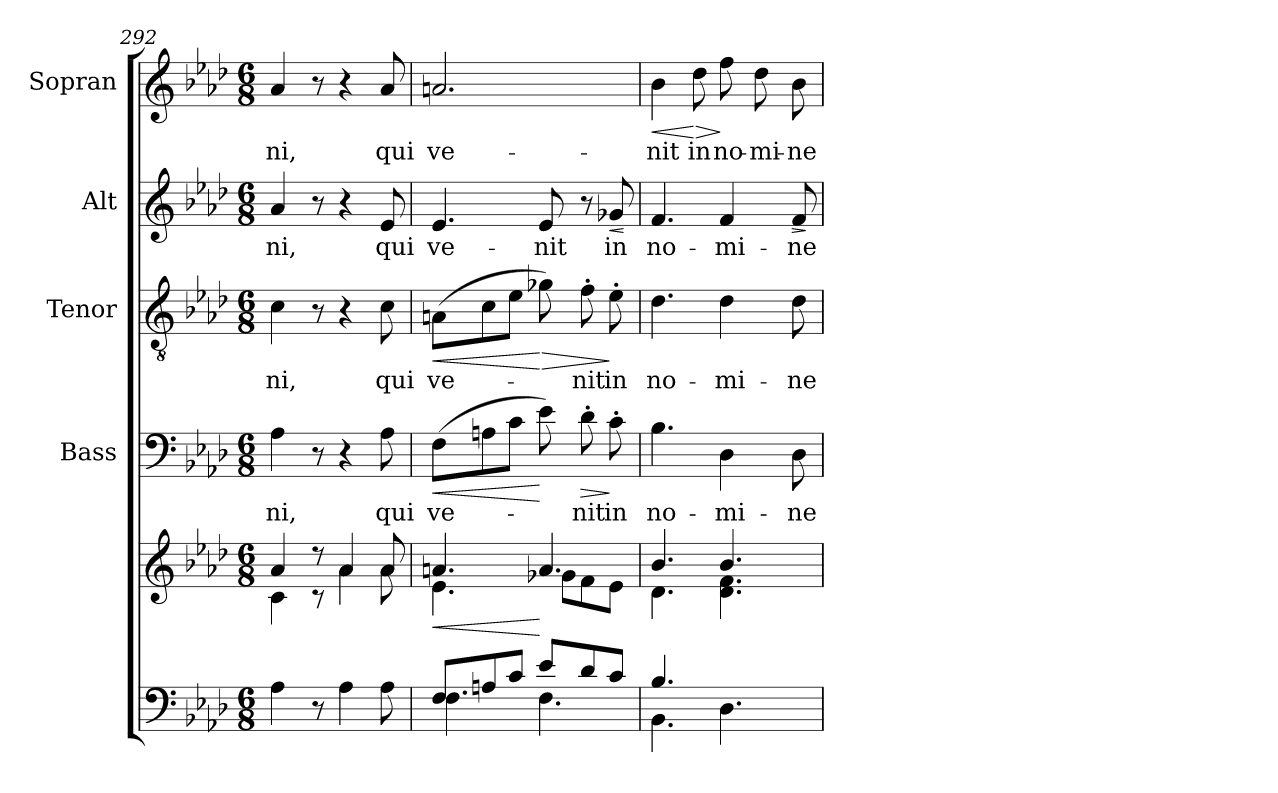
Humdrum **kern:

**kern	**kern	**dynam	**kern	**text	**dynam	**kern	**text	**dynam	**kern	**text	**dynam	**kern	**text	**dynam
*part5	*part5	*part5	*part4	*part4	*part4	*part3	*part3	*part3	*part2	*part2	*part2	*part1	*part1	*part1
*staff6	*staff5	*staff5/6	*staff4	*staff4	*staff4	*staff3	*staff3	*staff3	*staff2	*staff2	*staff2	*staff1	*staff1	*staff1
*	*	*	*I"Bass	*	*	*I"Tenor	*	*	*I"Alt	*	*	*I"Sopran	*	*
*	*	*	*I'B.	*	*	*I'T.	*	*	*I'A.	*	*	*I'S.	*	*
*clefF4	*clefG2	*	*clefF4	*	*	*clefGv2	*	*	*clefG2	*	*	*clefG2	*	*
*k[b-e-a-d-]	*k[b-e-a-d-]	*	*k[b-e-a-d-]	*	*	*k[b-e-a-d-]	*	*	*k[b-e-a-d-]	*	*	*k[b-e-a-d-]	*	*
*A-:	*A-:	*	*A-:	*	*	*A-:	*	*	*A-:	*	*	*A-:	*	*
*M6/8	*M6/8	*	*M6/8	*	*	*M6/8	*	*	*M6/8	*	*	*M6/8	*	*
=292	=292	=292	=292	=292	=292	=292	=292	=292	=292	=292	=292	=292	=292	=292
*	*^	*	*	*	*	*	*	*	*	*	*	*	*	*
!	!	!	!	!	!LO:LY:b	!	!	!LO:LY:b	!	!	!LO:LY:b	!	!	!LO:LY:b	!
4A-\	4a-/	4c\	.	4A-\	-ni,	.	4c\	-ni,	.	4a-/	-ni,	.	4a-/	-ni,	.
8r	8r	8r	.	8r	.	.	8r	.	.	8r	.	.	8r	.	.
4A-\	4a-/	4a-\	.	4r	.	.	4r	.	.	4r	.	.	4r	.	.
!	!	!	!	!	!LO:LY:b	!	!	!LO:LY:b	!	!	!LO:LY:b	!	!	!LO:LY:b	!
8A-\	8a-/	8a-\	.	8A-\	qui	.	8c\	qui	.	8e-/	qui	.	8a-/	qui	.
!!LO:PB:g=z
=293	=293	=293	=293	=293	=293	=293	=293	=293	=293	=293	=293	=293	=293	=293	=293
*^	*	*	*	*	*	*	*	*	*	*	*	*	*	*	*
!	!	!	!	!LO:HP:b	!	!LO:LY:b	!LO:HP:b	!	!LO:LY:b	!LO:HP:b	!	!LO:LY:b	!	!	!LO:LY:b	!
8F/L	4.F\	4.an/	4.e-\	<	(>8F\L	ve-	<	(>8An\L	ve-	<	4.e-/	ve-	.	2.an/	ve-	.
8An/	.	.	.	.	8An\	.	.	8c\	.	.	.	.	.	.	.	.
8c/J	.	.	.	.	8c\J	.	.	8e-\J	.	.	.	.	.	.	.	.
!	!	!	!	!	!	!	!	!	!	!LO:HP:n=1:b	!	!LO:LY:b	!	!	!	!
8e-/L	4.F\	4.a/	8g-X\L	[	8e-\)	.	[	8g-X\)	.	[ >	8e-/	-nit	.	.	.	.
!	!	!	!	!	!	!LO:LY:b	!LO:HP:b	!	!LO:LY:b	!	!	!	!	!	!	!
8d-/	.	.	8f\	.	8d-'>\	-nit	>	8f'>\	-nit	.	8r	.	.	.	.	.
!	!	!	!	!	!	!LO:LY:b	!	!	!LO:LY:b	!	!	!LO:LY:b	!LO:HP:b	!	!	!
8c/J	.	.	8e-\J	.	8c'>\	in	]	8e-'>\	in	]	8g-X/	in	<	.	.	.
*v	*v	*	*	*	*	*	*	*	*	*	*	*	*	*	*	*
*	*v	*v	*	*	*	*	*	*	*	*	*	*	*	*	*
.	.	.	.	.	.	.	.	.	.	.	[	.	.	.
=294	=294	=294	=294	=294	=294	=294	=294	=294	=294	=294	=294	=294	=294	=294
*^	*^	*	*	*	*	*	*	*	*	*	*	*	*	*
!	!	!	!	!	!	!LO:LY:b	!	!	!LO:LY:b	!	!	!LO:LY:b	!	!	!LO:LY:b	!LO:HP:b
4.B-/	4.BB-\	4.b-/	4.d-\	.	4.B-\	no-	.	4.d-\	no-	.	4.f/	no-	.	4b-\	-nit	<
!	!	!	!	!	!	!	!	!	!	!	!	!	!	!	!LO:LY:b	!LO:HP:n=1:b
.	.	.	.	.	.	.	.	.	.	.	.	.	.	8dd-\	in	[ >
!	!	!	!	!	!	!LO:LY:b	!	!	!LO:LY:b	!	!	!LO:LY:b	!	!	!LO:LY:b	!
4.ryy	4.D-\	4.b-/	4.d-\ 4.f\	.	4D-\	-mi-	.	4d-\	-mi-	.	4f/	-mi-	.	8ff\	no-	]
!	!	!	!	!	!	!	!	!	!	!	!	!	!	!	!LO:LY:b	!
.	.	.	.	.	.	.	.	.	.	.	.	.	.	8dd-\	-mi-	.
!	!	!	!	!	!	!LO:LY:b	!	!	!LO:LY:b	!	!	!LO:LY:b	!LO:HP:b	!	!LO:LY:b	!
.	.	.	.	.	8D-\	-ne	.	8d-\	-ne	.	8f/	-ne	>	8b-\	-ne	.
*v	*v	*	*	*	*	*	*	*	*	*	*	*	*	*	*	*
*	*v	*v	*	*	*	*	*	*	*	*	*	*	*	*	*
.	.	.	.	.	.	.	.	.	.	.	]	.	.	.
=	=	=	=	=	=	=	=	=	=	=	=	=	=	=
*-	*-	*-	*-	*-	*-	*-	*-	*-	*-	*-	*-	*-	*-	*-
